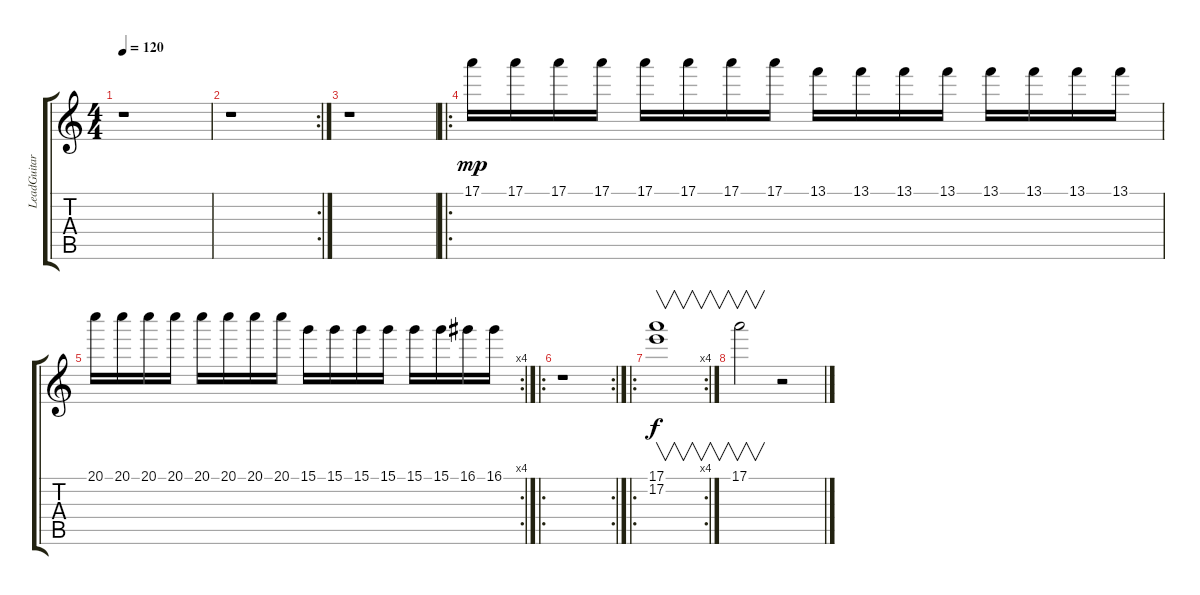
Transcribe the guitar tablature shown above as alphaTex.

\track ("LeadGuitar" "LeadGuitar") {instrument distortionguitar}
\staff {score tabs}
\tuning (E4 B3 G3 D3 A2 E2) {hide}
\ts (4 4)
\tempo 120
\clef g2
\ks c
r.1{dy mp} |
\rc 2
r.1 |
r.1 |
\ro
17.1.16 17.1.16 17.1.16 17.1.16 17.1.16 17.1.16 17.1.16 17.1.16 13.1.16 13.1.16 13.1.16 13.1.16 13.1.16 13.1.16 13.1.16 13.1.16 |
\rc 4
20.1.16 20.1.16 20.1.16 20.1.16 20.1.16 20.1.16 20.1.16 20.1.16 15.1.16 15.1.16 15.1.16 15.1.16 15.1.16 15.1.16 16.1.16 16.1.16 |
\ro
\rc 2
r.1 |
\ro
\rc 4
(17.1 17.2).1{v dy f} |
17.1.2{v} r.2
